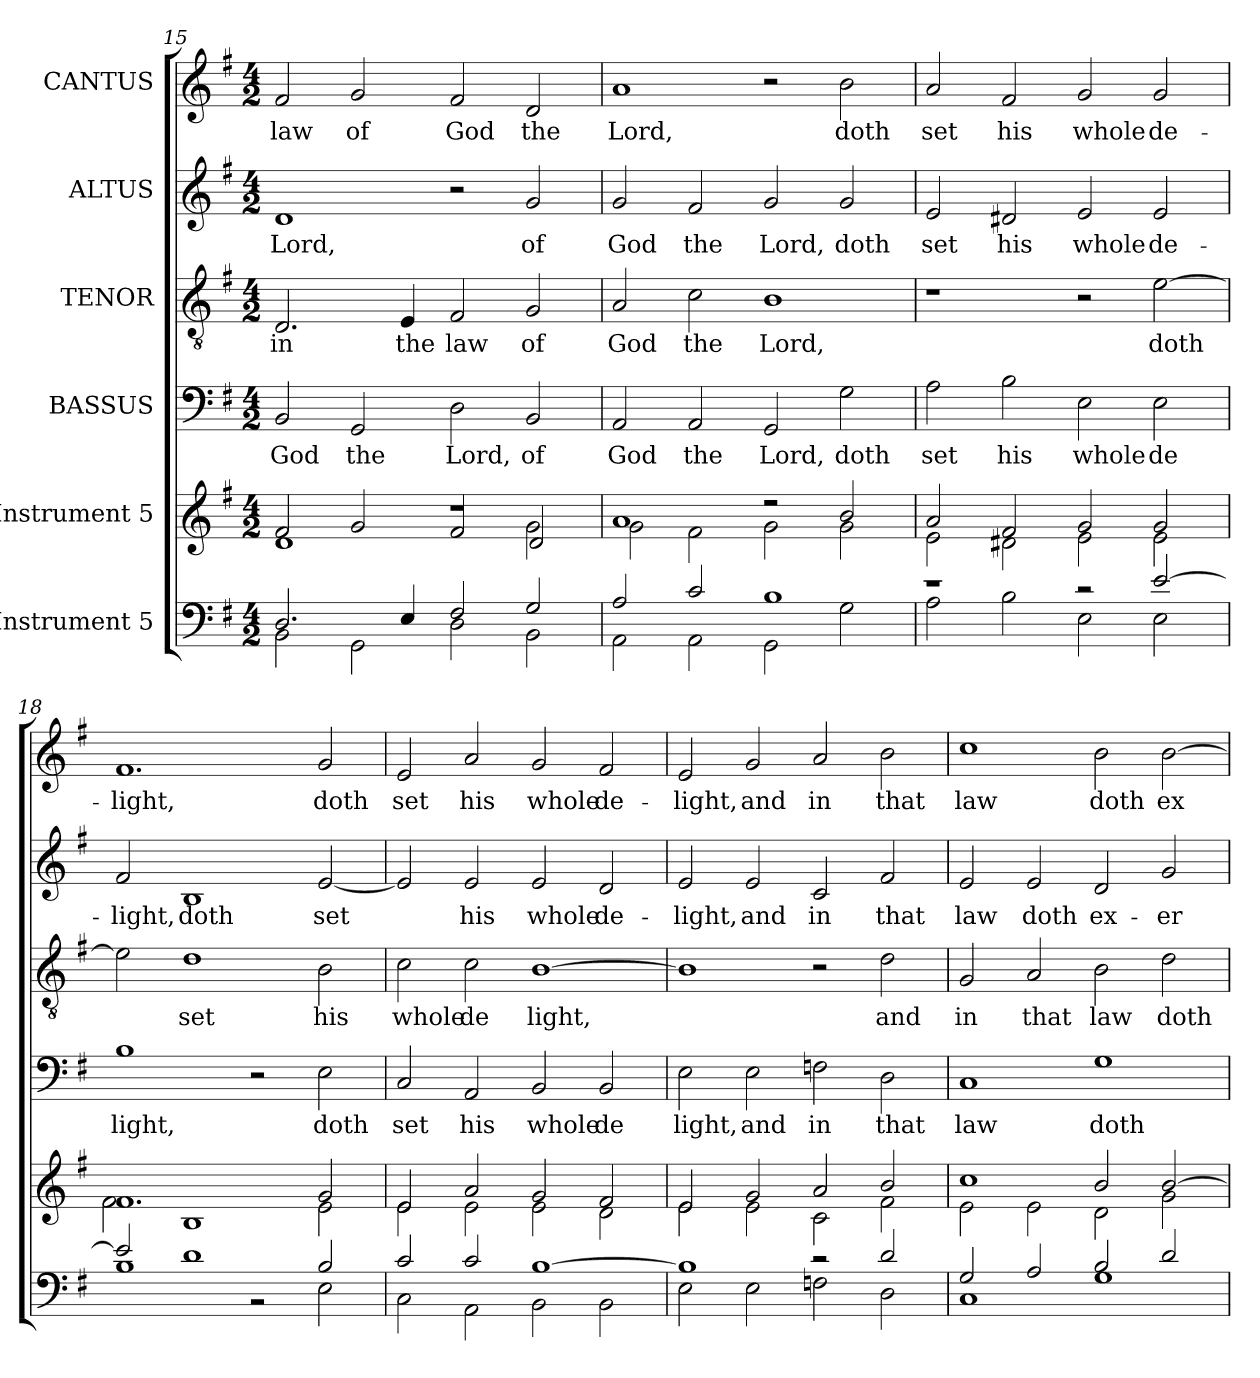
**kern	**kern	**kern	**text	**kern	**text	**kern	**text	**kern	**text
*part6	*part5	*part4	*part4	*part3	*part3	*part2	*part2	*part1	*part1
*staff6	*staff5	*staff4	*staff4	*staff3	*staff3	*staff2	*staff2	*staff1	*staff1
*I"Instrument 5	*I"Instrument 5	*I"BASSUS	*	*I"TENOR	*	*I"ALTUS	*	*I"CANTUS	*
!!LO:PB:g=z
*clefF4	*clefG2	*clefF4	*	*clefGv2	*	*clefG2	*	*clefG2	*
*ITrd-3c-5	*ITrd-3c-5	*	*	*	*	*	*	*	*
*k[]	*k[]	*k[f#]	*	*k[f#]	*	*k[f#]	*	*k[f#]	*
*C:	*C:	*G:	*	*G:	*	*G:	*	*G:	*
*M4/2	*M4/2	*M4/2	*	*M4/2	*	*M4/2	*	*M4/2	*
=15	=15	=15	=15	=15	=15	=15	=15	=15	=15
*^	*^	*	*	*	*	*	*	*	*
*	*	*	*^	*	*	*	*	*	*	*	*
!	!	!	!	!	!	!LO:LY:b:cj	!	!LO:LY:b:cj	!	!LO:LY:b:cj	!	!LO:LY:b:cj
2.G/	2E\	2b/	1.ryy	1g	2BB/	God	2.D/	in	1d	Lord,	2f#/	law
!	!	!	!	!	!	!LO:LY:b:cj	!	!	!	!	!	!LO:LY:b:cj
.	2C\	2cc/	.	.	2GG/	the	.	.	.	.	2g/	of
!	!	!	!	!	!	!	!	!LO:LY:b:cj	!	!	!	!
4A/	.	.	.	.	.	.	4E/	the	.	.	.	.
!	!	!	!	!	!	!LO:LY:b:cj	!	!LO:LY:b:cj	!	!	!	!LO:LY:b:cj
2B/	2G\	2b/	.	1r	2D\	Lord,	2F#/	law	2r	.	2f#/	God
!	!	!	!	!	!	!LO:LY:b:cj	!	!LO:LY:b:cj	!	!LO:LY:b:cj	!	!LO:LY:b:cj
2c/	2E\	2cc\	2g/	.	2BB/	of	2G/	of	2g/	of	2d/	the
*	*	*	*v	*v	*	*	*	*	*	*	*	*
=16	=16	=16	=16	=16	=16	=16	=16	=16	=16	=16	=16
!	!	!	!	!	!LO:LY:b:cj	!	!LO:LY:b:cj	!	!LO:LY:b:cj	!	!LO:LY:b:cj
2d/	2D\	1dd	2cc\	2AA/	God	2A/	God	2g/	God	1a	Lord,
!	!	!	!	!	!LO:LY:b:cj	!	!LO:LY:b:cj	!	!LO:LY:b:cj	!	!
2f/	2D\	.	2b\	2AA/	the	2c\	the	2f#/	the	.	.
!	!	!	!	!	!LO:LY:b:cj	!	!LO:LY:b:cj	!	!LO:LY:b:cj	!	!
1e	2C\	2r	2cc\	2GG/	Lord,	1B	Lord,	2g/	Lord,	2r	.
!	!	!	!	!	!LO:LY:b:cj	!	!	!	!LO:LY:b:cj	!	!LO:LY:b:cj
.	2c\	2ee/	2cc\	2G\	doth	.	.	2g/	doth	2b\	doth
=17	=17	=17	=17	=17	=17	=17	=17	=17	=17	=17	=17
!	!	!	!	!	!LO:LY:b:cj	!	!	!	!LO:LY:b:cj	!	!LO:LY:b:cj
1r	2d\	2dd/	2a\	2A\	set	1r	.	2e/	set	2a/	set
!	!	!	!	!	!LO:LY:b:cj	!	!	!	!LO:LY:b:cj	!	!LO:LY:b:cj
.	2e\	2b/	2g#X\	2B\	his	.	.	2d#X/	his	2f#/	his
!	!	!	!	!	!LO:LY:b:cj	!	!	!	!LO:LY:b:cj	!	!LO:LY:b:cj
2r	2A\	2cc/	2a\	2E\	whole	2r	.	2e/	whole	2g/	whole
!	!	!	!	!	!LO:LY:b:cj	!	!LO:LY:b:cj	!	!LO:LY:b:cj	!	!LO:LY:b:cj
[>2a/	2A\	2cc/	2a\	2E\	de	[>2e\	doth	2e/	de-	2g/	de-
=18	=18	=18	=18	=18	=18	=18	=18	=18	=18	=18	=18
!	!	!	!	!	!LO:LY:b:cj	!	!LO:LY:b:cj	!	!LO:LY:b:cj	!	!LO:LY:b:cj
2a/]	1e	1.b	2b\	1B	light,	2e\]	.	2f#/	-light,	1.f#	-light,
!	!	!	!	!	!	!	!LO:LY:b:cj	!	!LO:LY:b:cj	!	!
1g	.	.	1e	.	.	1d	set	1B	doth	.	.
.	2r	.	.	2r	.	.	.	.	.	.	.
!	!	!	!	!	!LO:LY:b:cj	!	!LO:LY:b:cj	!	!LO:LY:b:cj	!	!LO:LY:b:cj
2e/	2A\	2cc/	2a\	2E\	doth	2B\	his	[<2e/	set	2g/	doth
=19	=19	=19	=19	=19	=19	=19	=19	=19	=19	=19	=19
!	!	!	!	!	!LO:LY:b:cj	!	!LO:LY:b:cj	!	!LO:LY:b:cj	!	!LO:LY:b:cj
2f/	2F\	2a/	2a\	2C/	set	2c\	whole	2e/]	.	2e/	set
!	!	!	!	!	!LO:LY:b:cj	!	!LO:LY:b:cj	!	!LO:LY:b:cj	!	!LO:LY:b:cj
2f/	2D\	2dd/	2a\	2AA/	his	2c\	de	2e/	his	2a/	his
!	!	!	!	!	!LO:LY:b:cj	!	!LO:LY:b:cj	!	!LO:LY:b:cj	!	!LO:LY:b:cj
[>1e	2E\	2cc/	2a\	2BB/	whole	[>1B	light,	2e/	whole	2g/	whole
!	!	!	!	!	!LO:LY:b:cj	!	!	!	!LO:LY:b:cj	!	!LO:LY:b:cj
.	2E\	2b/	2g\	2BB/	de	.	.	2d/	de-	2f#/	de-
!!LO:PB:g=z
=20	=20	=20	=20	=20	=20	=20	=20	=20	=20	=20	=20
!	!	!	!	!	!LO:LY:b:cj	!	!LO:LY:b:cj	!	!LO:LY:b:cj	!	!LO:LY:b:cj
1e]	2A\	2a/	2a\	2E\	light,	1B]	.	2e/	-light,	2e/	-light,
!	!	!	!	!	!LO:LY:b:cj	!	!	!	!LO:LY:b:cj	!	!LO:LY:b:cj
.	2A\	2cc/	2a\	2E\	and	.	.	2e/	and	2g/	and
!	!	!	!	!	!LO:LY:b:cj	!	!	!	!LO:LY:b:cj	!	!LO:LY:b:cj
2r	2B-X\	2dd/	2f\	2Fn\	in	2r	.	2c/	in	2a/	in
!	!	!	!	!	!LO:LY:b:cj	!	!LO:LY:b:cj	!	!LO:LY:b:cj	!	!LO:LY:b:cj
2g/	2G\	2ee/	2b\	2D\	that	2d\	and	2f#/	that	2b\	that
=21	=21	=21	=21	=21	=21	=21	=21	=21	=21	=21	=21
!	!	!	!	!	!LO:LY:b:cj	!	!LO:LY:b:cj	!	!LO:LY:b:cj	!	!LO:LY:b:cj
2c/	1F	1ff	2a\	1C	law	2G/	in	2e/	law	1cc	law
!	!	!	!	!	!	!	!LO:LY:b:cj	!	!LO:LY:b:cj	!	!
2d/	.	.	2a\	.	.	2A/	that	2e/	doth	.	.
!	!	!	!	!	!LO:LY:b:cj	!	!LO:LY:b:cj	!	!LO:LY:b:cj	!	!LO:LY:b:cj
2e/	1c	2ee/	2g\	1G	doth	2B\	law	2d/	ex-	2b\	doth
!	!	!	!	!	!	!	!LO:LY:b:cj	!	!LO:LY:b:cj	!	!LO:LY:b:cj
2g/	.	[>2ee/	2cc\	.	.	2d\	doth	2g/	-er-	[>2b\	ex
*v	*v	*	*	*	*	*	*	*	*	*	*
*	*v	*v	*	*	*	*	*	*	*	*
=	=	=	=	=	=	=	=	=	=
*-	*-	*-	*-	*-	*-	*-	*-	*-	*-
